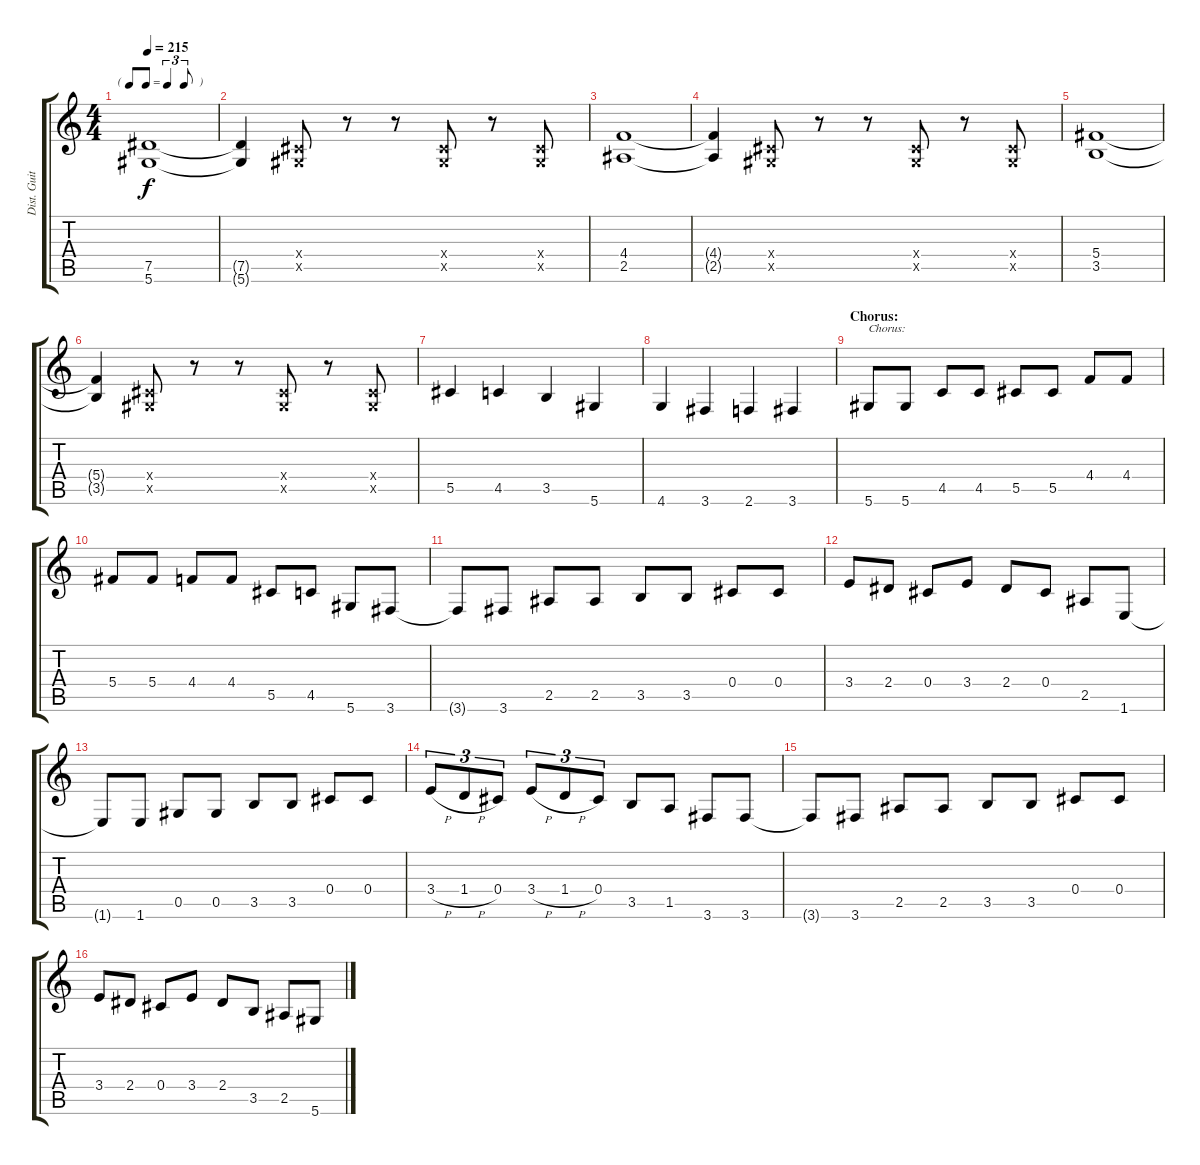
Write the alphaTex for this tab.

\track ("Dist. Guitar 1" "Dist. Guit") {instrument distortionguitar}
\staff {score tabs}
\tuning (Eb4 Bb3 Gb3 Db3 Ab2 Eb2) {hide}
\ts (4 4)
\tf triplet8th
\tempo 215
\clef g2
\ks c
(7.5 5.6).1{dy f} |
(7.5{t} 5.6{t}).4 (0.4{x} 0.5{x}).8 r.8 r.8 (0.4{x} 0.5{x}).8 r.8 (0.4{x} 0.5{x}).8 |
(4.4 2.5).1 |
(4.4{t} 2.5{t}).4 (0.4{x} 0.5{x}).8 r.8 r.8 (0.4{x} 0.5{x}).8 r.8 (0.4{x} 0.5{x}).8 |
(5.4 3.5).1 |
(5.4{t} 3.5{t}).4 (0.4{x} 0.5{x}).8 r.8 r.8 (0.4{x} 0.5{x}).8 r.8 (0.4{x} 0.5{x}).8 |
5.5.4 4.5.4 3.5.4 5.6.4 |
4.6.4 3.6.4 2.6.4 3.6.4 |
\section ("" "Chorus:")
5.6.8{txt "Chorus:"} 5.6.8 4.5.8 4.5.8 5.5.8 5.5.8 4.4.8 4.4.8 |
5.4.8 5.4.8 4.4.8 4.4.8 5.5.8 4.5.8 5.6.8 3.6.8 |
3.6{t}.8 3.6.8 2.5.8 2.5.8 3.5.8 3.5.8 0.4.8 0.4.8 |
3.4.8 2.4.8 0.4.8 3.4.8 2.4.8 0.4.8 2.5.8 1.6.8 |
1.6{t}.8 1.6.8 0.5.8 0.5.8 3.5.8 3.5.8 0.4.8 0.4.8 |
3.4{h}.8{tu (3 2)} 1.4{h}.8{tu (3 2)} 0.4.8{tu (3 2)} 3.4{h}.8{tu (3 2)} 1.4{h}.8{tu (3 2)} 0.4.8{tu (3 2)} 3.5.8 1.5.8 3.6.8 3.6.8 |
3.6{t}.8 3.6.8 2.5.8 2.5.8 3.5.8 3.5.8 0.4.8 0.4.8 |
3.4.8 2.4.8 0.4.8 3.4.8 2.4.8 3.5.8 2.5.8 5.6.8
